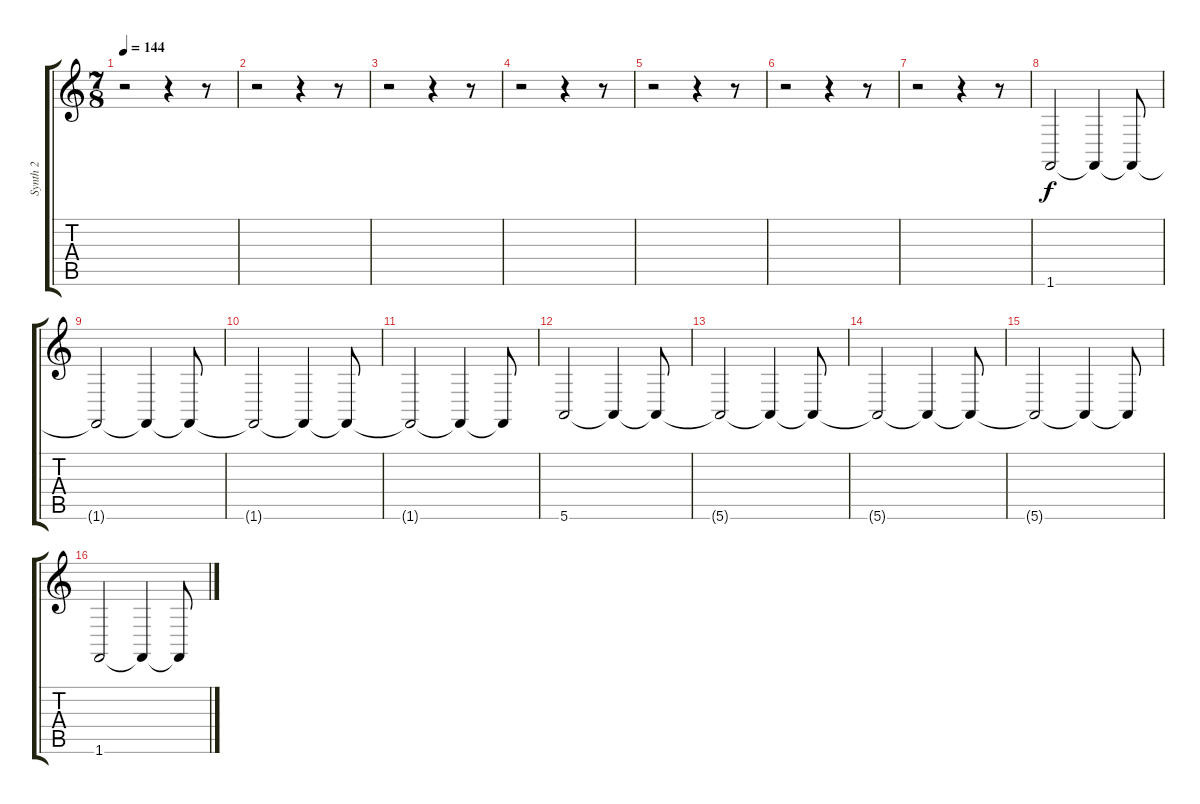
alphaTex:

\track ("Synth 2" "Synth 2") {instrument pad3polysynth}
\staff {score tabs}
\tuning (E4 B3 G3 D3 A2 E2) {hide}
\ts (7 8)
\tempo 144
\clef g2
\ks c
r.2{dy f} r.4 r.8 |
r.2 r.4 r.8 |
r.2 r.4 r.8 |
r.2 r.4 r.8 |
r.2 r.4 r.8 |
r.2 r.4 r.8 |
r.2 r.4 r.8 |
1.6.2{volume 9} 1.6{t}.4 1.6{t}.8 |
1.6{t}.2 1.6{t}.4 1.6{t}.8 |
1.6{t}.2 1.6{t}.4 1.6{t}.8 |
1.6{t}.2 1.6{t}.4 1.6{t}.8 |
5.6.2{volume 9} 5.6{t}.4 5.6{t}.8 |
5.6{t}.2 5.6{t}.4 5.6{t}.8 |
5.6{t}.2 5.6{t}.4 5.6{t}.8 |
5.6{t}.2 5.6{t}.4 5.6{t}.8 |
1.6.2{volume 9} 1.6{t}.4 1.6{t}.8
